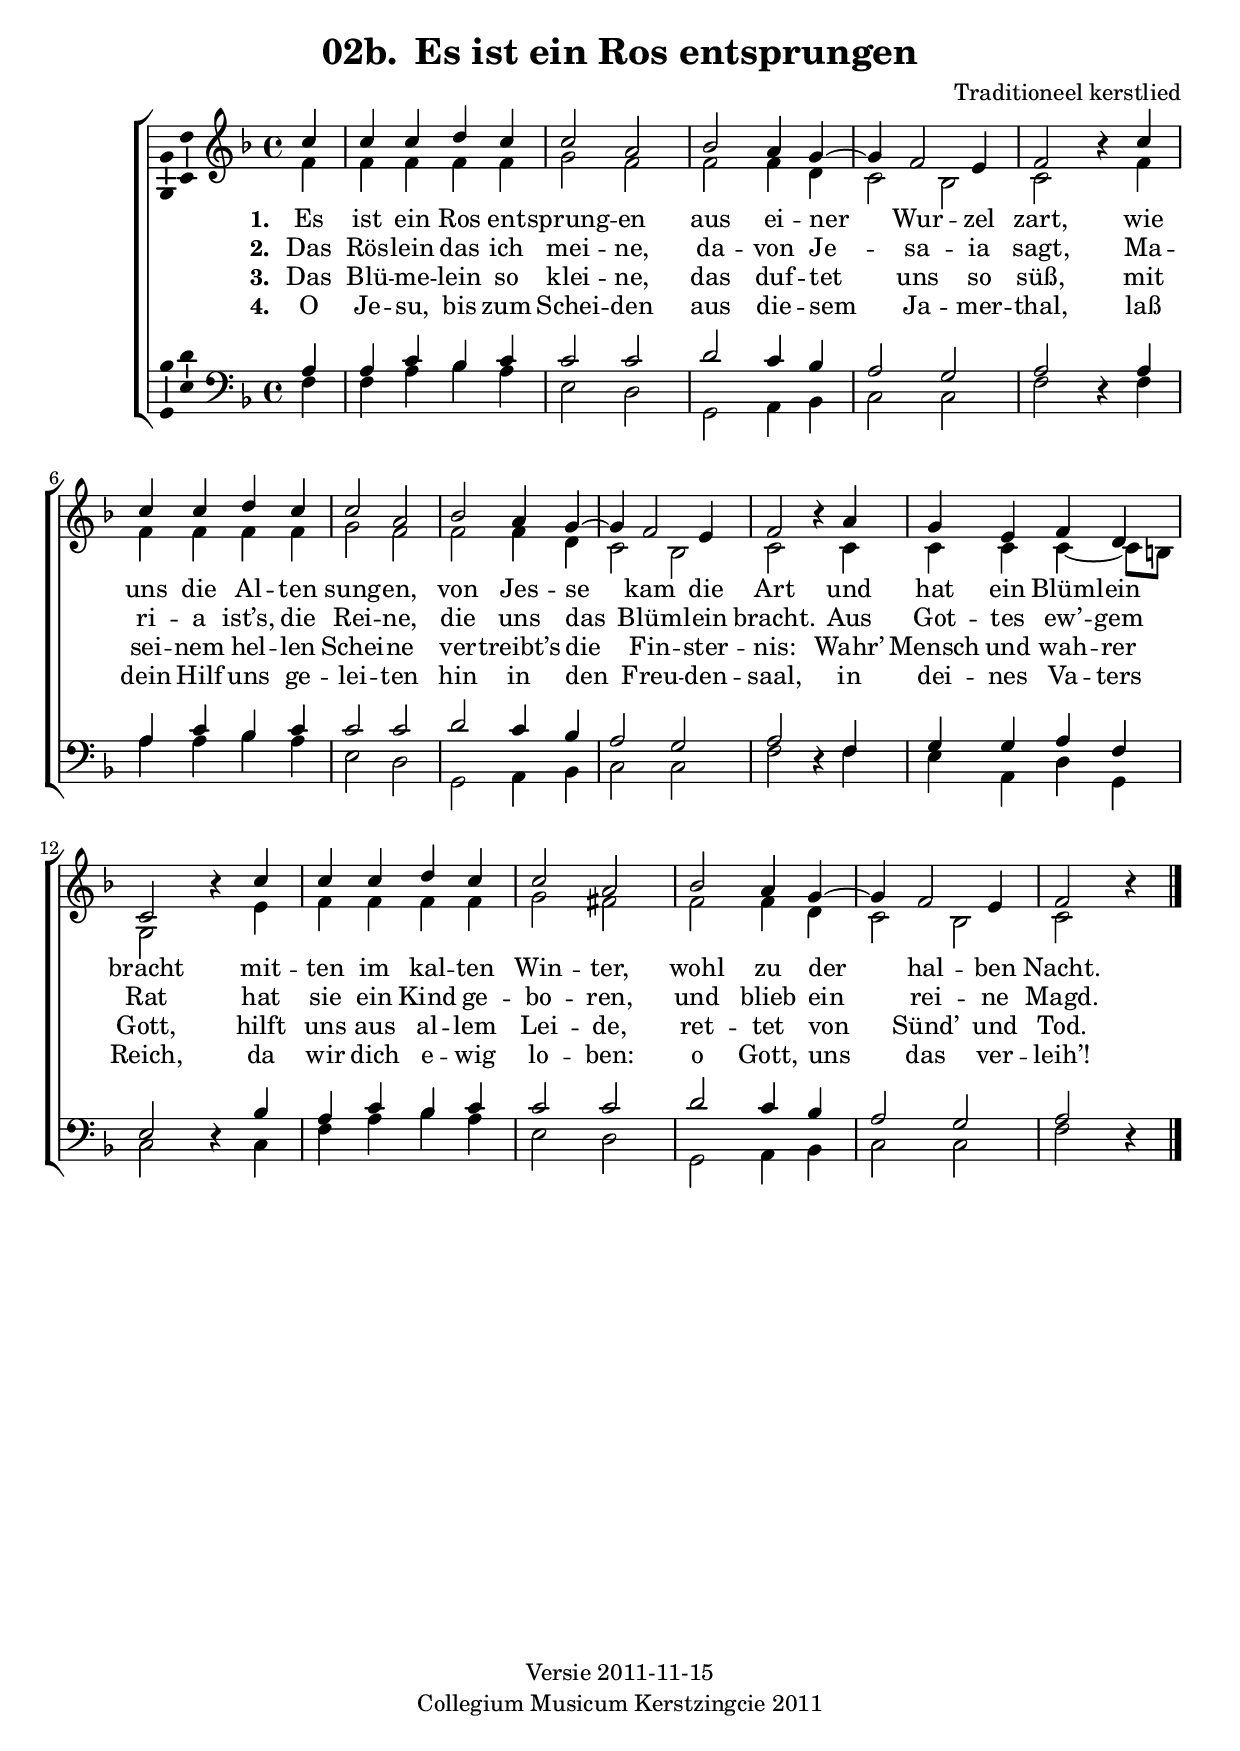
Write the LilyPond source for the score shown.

% vim: set fileformat=dos:
\version "2.12.3"

% vim: set fileformat=dos:
\version "2.12.3"

soprano = {
  \clef "treble" 
  \key f \major 
  \time 4/4 
  \partial 4 c''4 | % 1
  c''4 c''4 d''4 c''4 | % 2
  c''2 a'2 | % 3
  bes'2 a'4 g'4 ~ | % 4
  g'4 f'2 e'4 | % 5
  f'2 b'4\rest c''4 | % 6
  c''4 c''4 d''4 c''4 | % 7
  c''2 a'2 | % 8
  bes'2 a'4 g'4 ~ | % 9
  g'4 f'2 e'4 | \barNumberCheck #10
  f'2 b'4\rest a'4 | % 11
  g'4 e'4 f'4 d'4 | % 12
  c'2 b'4\rest c''4 | % 13
  c''4 c''4 d''4 c''4 | % 14
  c''2 a'2 | % 15
  bes'2 a'4 g'4 ~ | % 16
  g'4 f'2 e'4 | % 17
  f'2 b'4\rest
  \bar "|."
}

alto = {
  \clef "treble" 
  \key f \major 
  \time 4/4 
  \partial 4 f'4 | % 1
  f'4 f'4 f'4 f'4 | % 2
  g'2 f'2 | % 3
  f'2 f'4 d'4 | % 4
  c'2 bes2 | % 5
  c'2 s4 f'4 | % 6
  f'4 f'4 f'4 f'4 | % 7
  g'2 f'2 | % 8
  f'2 f'4 d'4 | % 9
  c'2 bes2 | \barNumberCheck #10
  c'2 s4 c'4 | % 11
  c'4 c'4 c'4 ~ c'8 [ b8 ] | % 12
  g2 s4 e'4 | % 13
  f'4 f'4 f'4 f'4 | % 14
  g'2 fis'2 | % 15
  f'2 f'4 d'4 | % 16
  c'2 bes2 | % 17
  c'2 s4 
}

tenor = {
  \clef "bass" 
  \key f \major 
  \time 4/4 
  \partial 4 a4 | % 1
  a4 c'4 bes4 c'4 | % 2
  c'2 c'2 | % 3
  d'2 c'4 bes4 | % 4
  a2 g2 | % 5
  a2 d4\rest a4 | % 6
  a4 c'4 bes4 c'4 | % 7
  c'2 c'2 | % 8
  d'2 c'4 bes4 | % 9
  a2 g2 | \barNumberCheck #10
  a2 d4\rest f4 | % 11
  g4 g4 a4 f4 | % 12
  e2 d4\rest bes4 | % 13
  a4 c'4 bes4 c'4 | % 14
  c'2 c'2 | % 15
  d'2 c'4 bes4 | % 16
  a2 g2 | % 17
  a2 d4\rest 
}

bass = {
  \clef "bass" 
  \key f \major 
  \time 4/4 
  \partial 4 f4 | % 1
  f4 a4 bes4 a4 | % 2
  e2 d2 | % 3
  g,2 a,4 bes,4 | % 4
  c2 c2 | % 5
  f2 s4 f4 | % 6
  a4 a4 bes4 a4 | % 7
  e2 d2 | % 8
  g,2 a,4 bes,4 | % 9
  c2 c2 | \barNumberCheck #10
  f2 s4 f4 | % 11
  e4 a,4 d4 g,4 | % 12
  c2 s4 c4 | % 13
  f4 a4 bes4 a4 | % 14
  e2 d2 | % 15
  g,2 a,4 bes,4 | % 16
  c2 c2 | % 17
  f2 s4 
}

verseOneNL = \lyricmode {
  \set stanza = "1. "
  Er is een roos ont -- lo -- ken 
  uit bar -- re win -- ter -- grond, 
  zo -- als er was ge -- spro -- ken 
  door der pro -- fe -- ten -- mond. 
  En Da -- vids oud ge -- slacht 
  is weer op -- nieuw gaan bloe -- ien 
  in "’t mid" -- den van de nacht. 
}

verseTwoNL = \lyricmode {
  \set stanza = "2. "
  Die roos van ons ver -- lan -- gen, 
  dat uit -- ver -- ko -- ren zaad, 
  is door een maagd ont -- van -- gen 
  uit Gods ver -- bor -- gen raad. 
  Ma -- ri -- a was be -- reid, 
  toen Ga -- bri -- "ël" haar groet -- te 
  in "’t mid" -- den van de tijd. 
}

verseThreeNL = \lyricmode {
  \set stanza = "3. "
  Die bloem van Gods be -- ha -- gen 
  heeft, naar Je -- sa -- ja sprak, 
  de win -- ter -- kou ver -- dra -- gen 
  als al -- ler -- dor -- ste tak. 
  O roos als bloed zo rood, 
  God komt zijn volk be -- zoe -- ken 
  in "’t mid" -- den van de dood. 
}

verseOneDE = \lyricmode {
  \set stanza = "1. "
  Es ist ein Ros ent -- sprung -- en
  aus ei -- ner Wur -- zel zart,
  wie uns die Al -- ten sung -- en,
  von Jes -- se kam die Art
  und hat ein Blüm -- lein bracht
  mit -- ten im kal -- ten Win -- ter,
  wohl zu der hal -- ben Nacht.
}

verseTwoDE = \lyricmode {
  \set stanza = "2. "
  Das Rös -- lein das ich mei -- ne,
  da -- von Je -- sa -- ia sagt,
  Ma -- ri -- a ist’s, die Rei -- ne,
  die uns das Blüm -- lein bracht. 
  Aus Got -- tes ew’ -- gem Rat
  hat sie ein Kind ge -- bo -- ren,
  und blieb ein rei -- ne Magd.
}

verseThreeDE = \lyricmode {
  \set stanza = "3. "
  Das Blü -- me -- lein so klei -- ne,
  das duf -- tet uns so süß,
  mit sei -- nem hel -- len Schei -- ne
  ver -- treibt’s die Fin -- ster -- nis:
  Wahr’ Mensch und wah -- rer Gott,
  hilft uns aus al -- lem Lei -- de,
  ret -- tet von Sünd’ und Tod.
}

verseFourDE = \lyricmode {
  \set stanza = "4. "
  O Je -- su, bis zum Schei -- den
  aus die -- sem Ja -- mer -- thal,
  laß dein Hilf uns ge -- lei -- ten
  hin in den Freu -- den -- saal,
  in dei -- nes Va -- ters Reich,
  da wir dich e -- wig lo -- ben:
  o Gott, uns das ver -- leih’!
}


nummer = "02b. "

\header {
  title = \markup {\nummer "Es ist ein Ros entsprungen"}
  composer = "Traditioneel kerstlied"
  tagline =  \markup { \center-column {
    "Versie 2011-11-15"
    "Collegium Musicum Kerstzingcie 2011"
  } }
}

\score {
  \new ChoirStaff <<
    \new Staff = "upper" <<
      \clef "treble"
      \new Voice = "vSoprano" { 
        \override Ambitus #'X-offset = #2.0
        \voiceOne \soprano 
      }
      \new Voice = "vAlto" { \voiceTwo \alto }
    >>

    \new Lyrics \lyricsto "vSoprano" \verseOneDE
    \new Lyrics \lyricsto "vSoprano" \verseTwoDE
    \new Lyrics \lyricsto "vSoprano" \verseThreeDE
    \new Lyrics \lyricsto "vSoprano" \verseFourDE

    \new Staff = "lower" <<
      \clef "bass"
      \new Voice = "vTenor" { 
        \override Ambitus #'X-offset = #2.0
        \voiceOne \tenor 
      }
      \new Voice = "vBass" { \voiceTwo \bass }
    >>
  >>
  \layout { 
    % We can haz ambitus to display pitch range?
    \context { \Voice 
      \consists "Ambitus_engraver"
    }
  }
}
